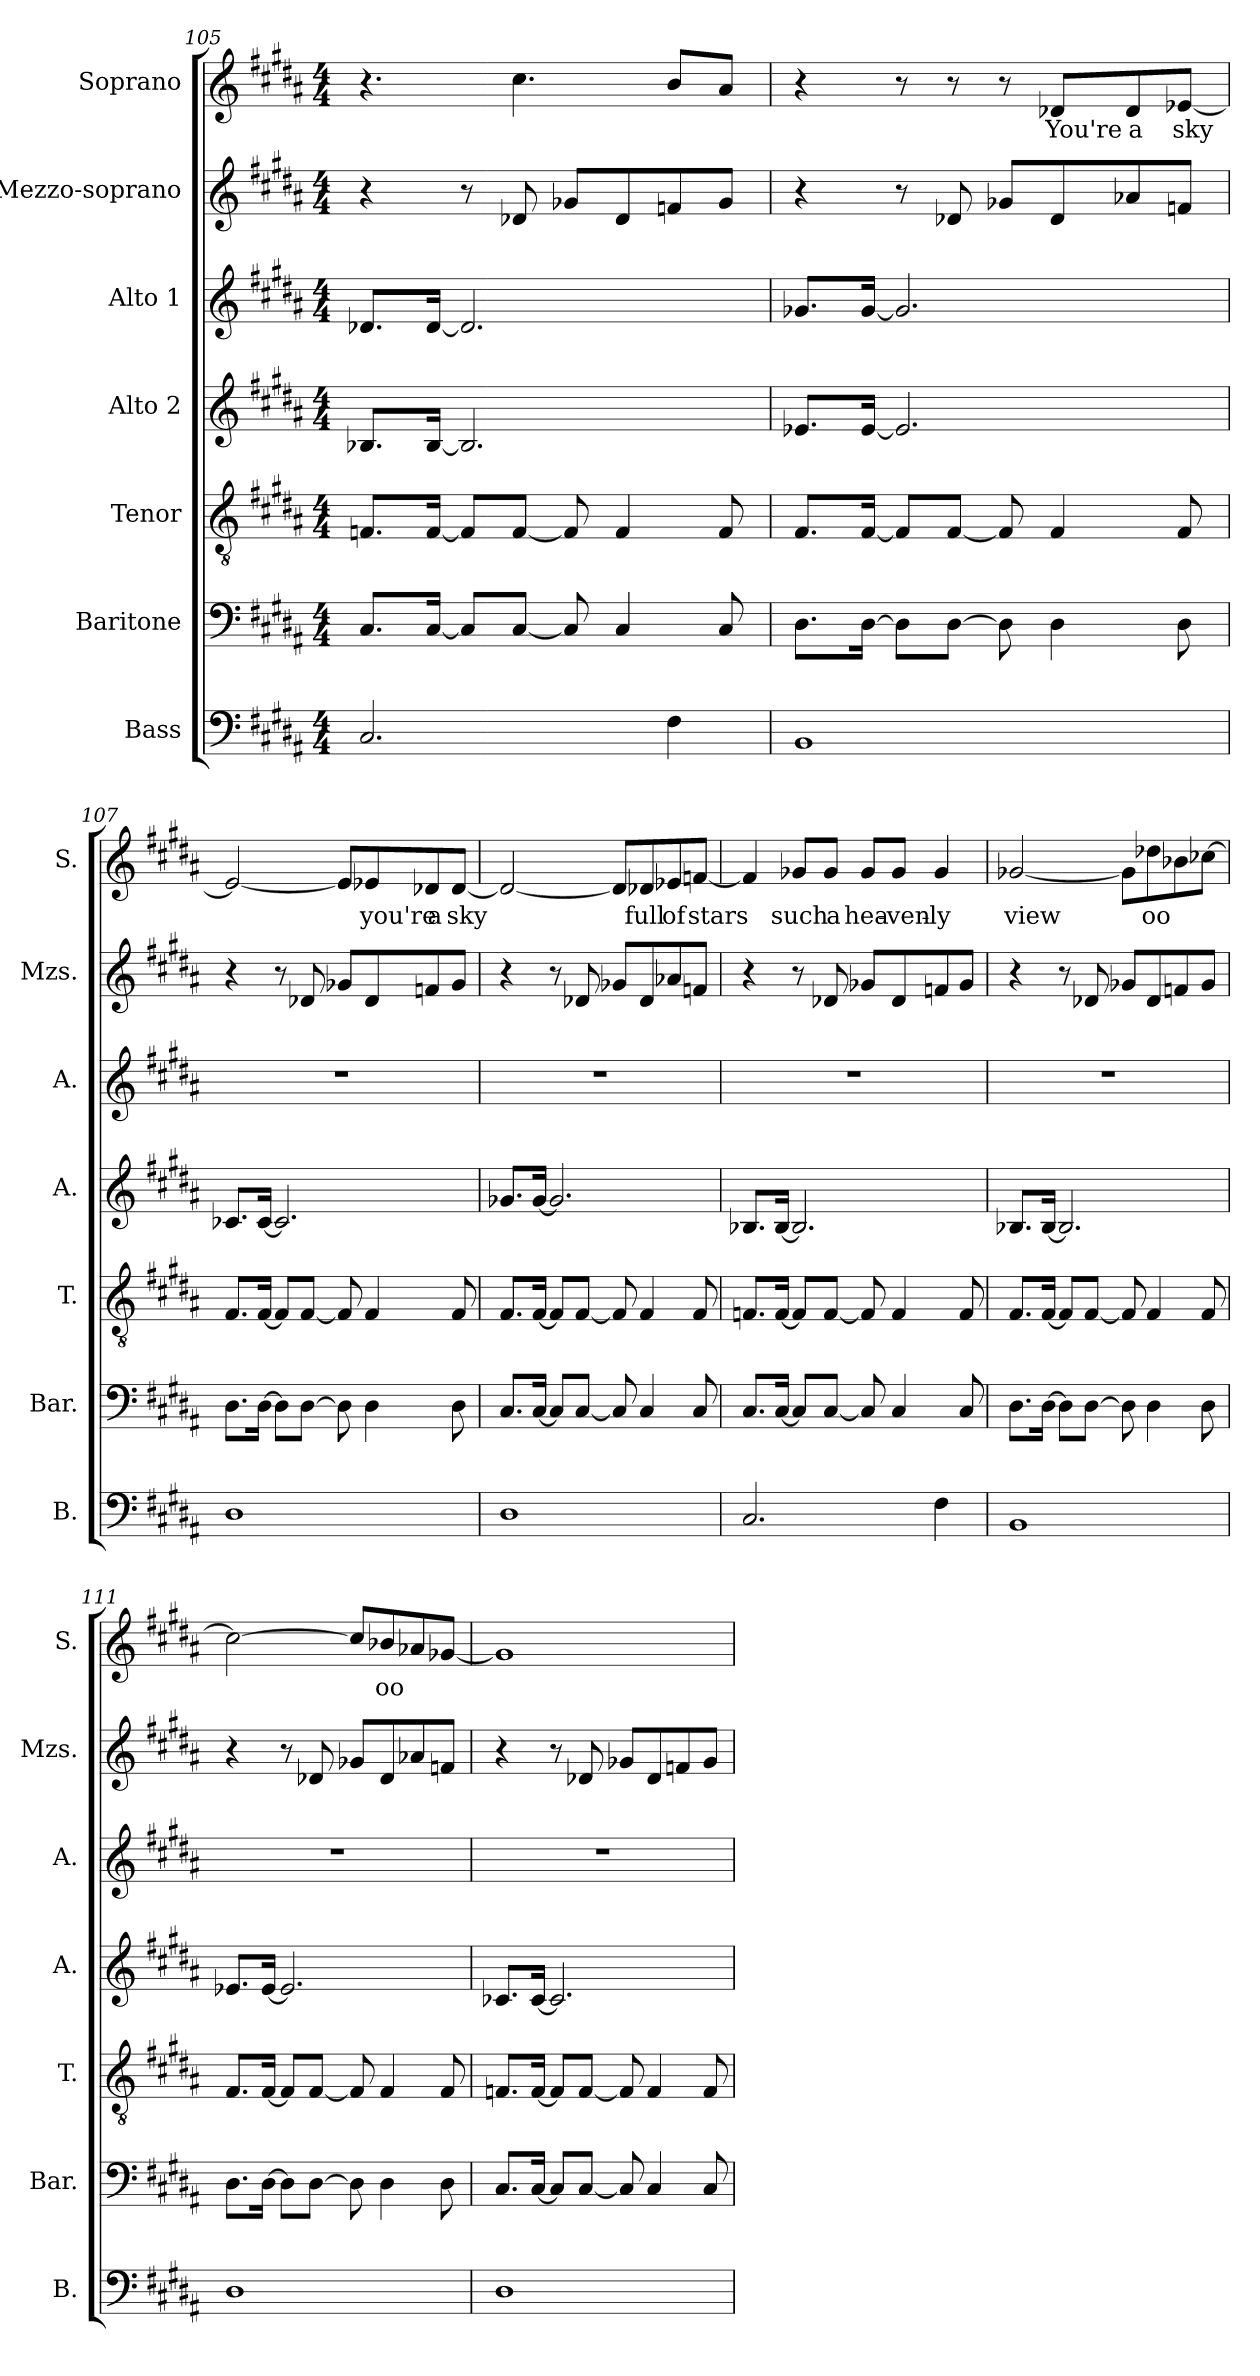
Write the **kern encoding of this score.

**kern	**kern	**kern	**kern	**kern	**kern	**kern	**text
*part7	*part6	*part5	*part4	*part3	*part2	*part1	*part1
*staff7	*staff6	*staff5	*staff4	*staff3	*staff2	*staff1	*staff1
*I"Bass	*I"Baritone	*I"Tenor	*I"Alto 2	*I"Alto 1	*I"Mezzo-soprano	*I"Soprano	*
*I'B.	*I'Bar.	*I'T.	*I'A.	*I'A.	*I'Mzs.	*I'S.	*
*clefF4	*clefF4	*clefGv2	*clefG2	*clefG2	*clefG2	*clefG2	*
*k[f#c#g#d#a#]	*k[f#c#g#d#a#]	*k[f#c#g#d#a#]	*k[f#c#g#d#a#]	*k[f#c#g#d#a#]	*k[f#c#g#d#a#]	*k[f#c#g#d#a#]	*
*M4/4	*M4/4	*M4/4	*M4/4	*M4/4	*M4/4	*M4/4	*
=105	=105	=105	=105	=105	=105	=105	=105
2.C#/	8.C#/L	8.Fn/L	8.B-X/L	8.d-X/L	4r	4.r	.
.	[16C#/Jk	[16F/Jk	[16B-/Jk	[16d-/Jk	.	.	.
.	8C#/L]	8F/L]	2.B-/]	2.d-/]	8r	.	.
.	[8C#/J	[8F/J	.	.	8d-X/	4.cc#\	.
.	8C#/]	8F/]	.	.	8g-X/L	.	.
.	4C#/	4F/	.	.	8d-/	.	.
4F#\	.	.	.	.	8fn/	8b/L	.
.	8C#/	8F/	.	.	8g-/J	8a#/J	.
=106	=106	=106	=106	=106	=106	=106	=106
1BB	8.D#\L	8.F#/L	8.e-X/L	8.g-X/L	4r	4r	.
.	[16D#\Jk	[16F#/Jk	[16e-/Jk	[16g-/Jk	.	.	.
.	8D#\L]	8F#/L]	2.e-/]	2.g-/]	8r	8r	.
.	[8D#\J	[8F#/J	.	.	8d-X/	8r	.
.	8D#\]	8F#/]	.	.	8g-X/L	8r	.
!	!	!	!	!	!	!	!LO:LY:b
.	4D#\	4F#/	.	.	8d-/	8d-X/L	You're
!	!	!	!	!	!	!	!LO:LY:b
.	.	.	.	.	8a-X/	8d-/	a
!	!	!	!	!	!	!	!LO:LY:b
.	8D#\	8F#/	.	.	8fn/J	[8e-X/J	sky
!!LO:PB:g=z
=107	=107	=107	=107	=107	=107	=107	=107
1D#	8.D#\L	8.F#/L	8.c-X/L	1r	4r	2e-/_	.
.	[16D#\Jk	[16F#/Jk	[16c-/Jk	.	.	.	.
.	8D#\L]	8F#/L]	2.c-/]	.	8r	.	.
.	[8D#\J	[8F#/J	.	.	8d-X/	.	.
.	8D#\]	8F#/]	.	.	8g-X/L	8e-/L]	.
!	!	!	!	!	!	!	!LO:LY:b
.	4D#\	4F#/	.	.	8d-/	8e-X/	you're
!	!	!	!	!	!	!	!LO:LY:b
.	.	.	.	.	8fn/	8d-X/	a
!	!	!	!	!	!	!	!LO:LY:b
.	8D#\	8F#/	.	.	8g-/J	[8d-/J	sky
=108	=108	=108	=108	=108	=108	=108	=108
1D#	8.C#/L	8.F#/L	8.g-X/L	1r	4r	2d-/_	.
.	[16C#/Jk	[16F#/Jk	[16g-/Jk	.	.	.	.
.	8C#/L]	8F#/L]	2.g-/]	.	8r	.	.
.	[8C#/J	[8F#/J	.	.	8d-X/	.	.
.	8C#/]	8F#/]	.	.	8g-X/L	8d-/L]	.
!	!	!	!	!	!	!	!LO:LY:b
.	4C#/	4F#/	.	.	8d-/	8d-X/	full
!	!	!	!	!	!	!	!LO:LY:b
.	.	.	.	.	8a-X/	8e-X/	of
!	!	!	!	!	!	!	!LO:LY:b
.	8C#/	8F#/	.	.	8fn/J	[8fn/J	stars
!!LO:PB:g=z
=109	=109	=109	=109	=109	=109	=109	=109
2.C#/	8.C#/L	8.Fn/L	8.B-X/L	1r	4r	4f/]	.
.	[16C#/Jk	[16F/Jk	[16B-/Jk	.	.	.	.
!	!	!	!	!	!	!	!LO:LY:b
.	8C#/L]	8F/L]	2.B-/]	.	8r	8g-X/L	such
!	!	!	!	!	!	!	!LO:LY:b
.	[8C#/J	[8F/J	.	.	8d-X/	8g-/J	a
!	!	!	!	!	!	!	!LO:LY:b
.	8C#/]	8F/]	.	.	8g-X/L	8g-/L	hea-
!	!	!	!	!	!	!	!LO:LY:b
.	4C#/	4F/	.	.	8d-/	8g-/J	-ven-
!	!	!	!	!	!	!	!LO:LY:b
4F#\	.	.	.	.	8fn/	4g-/	-ly
.	8C#/	8F/	.	.	8g-/J	.	.
=110	=110	=110	=110	=110	=110	=110	=110
!	!	!	!	!	!	!	!LO:LY:b
1BB	8.D#\L	8.F#/L	8.B-X/L	1r	4r	[2g-X/	view
.	[16D#\Jk	[16F#/Jk	[16B-/Jk	.	.	.	.
.	8D#\L]	8F#/L]	2.B-/]	.	8r	.	.
.	[8D#\J	[8F#/J	.	.	8d-X/	.	.
.	8D#\]	8F#/]	.	.	8g-X/L	8g-\L]	.
!	!	!	!	!	!	!	!LO:LY:b
.	4D#\	4F#/	.	.	8d-/	8dd-X\	oo
.	.	.	.	.	8fn/	8b-X\	.
.	8D#\	8F#/	.	.	8g-/J	[8cc-X\J	.
!!LO:PB:g=z
=111	=111	=111	=111	=111	=111	=111	=111
1D#	8.D#\L	8.F#/L	8.e-X/L	1r	4r	2cc-\_	.
.	[16D#\Jk	[16F#/Jk	[16e-/Jk	.	.	.	.
.	8D#\L]	8F#/L]	2.e-/]	.	8r	.	.
.	[8D#\J	[8F#/J	.	.	8d-X/	.	.
.	8D#\]	8F#/]	.	.	8g-X/L	8cc-/L]	.
!	!	!	!	!	!	!	!LO:LY:b
.	4D#\	4F#/	.	.	8d-/	8b-X/	oo
.	.	.	.	.	8a-X/	8a-X/	.
.	8D#\	8F#/	.	.	8fn/J	[8g-X/J	.
=112	=112	=112	=112	=112	=112	=112	=112
1D#	8.C#/L	8.Fn/L	8.c-X/L	1r	4r	1g-]	.
.	[16C#/Jk	[16F/Jk	[16c-/Jk	.	.	.	.
.	8C#/L]	8F/L]	2.c-/]	.	8r	.	.
.	[8C#/J	[8F/J	.	.	8d-X/	.	.
.	8C#/]	8F/]	.	.	8g-X/L	.	.
.	4C#/	4F/	.	.	8d-/	.	.
.	.	.	.	.	8fn/	.	.
.	8C#/	8F/	.	.	8g-/J	.	.
=	=	=	=	=	=	=	=
*-	*-	*-	*-	*-	*-	*-	*-
